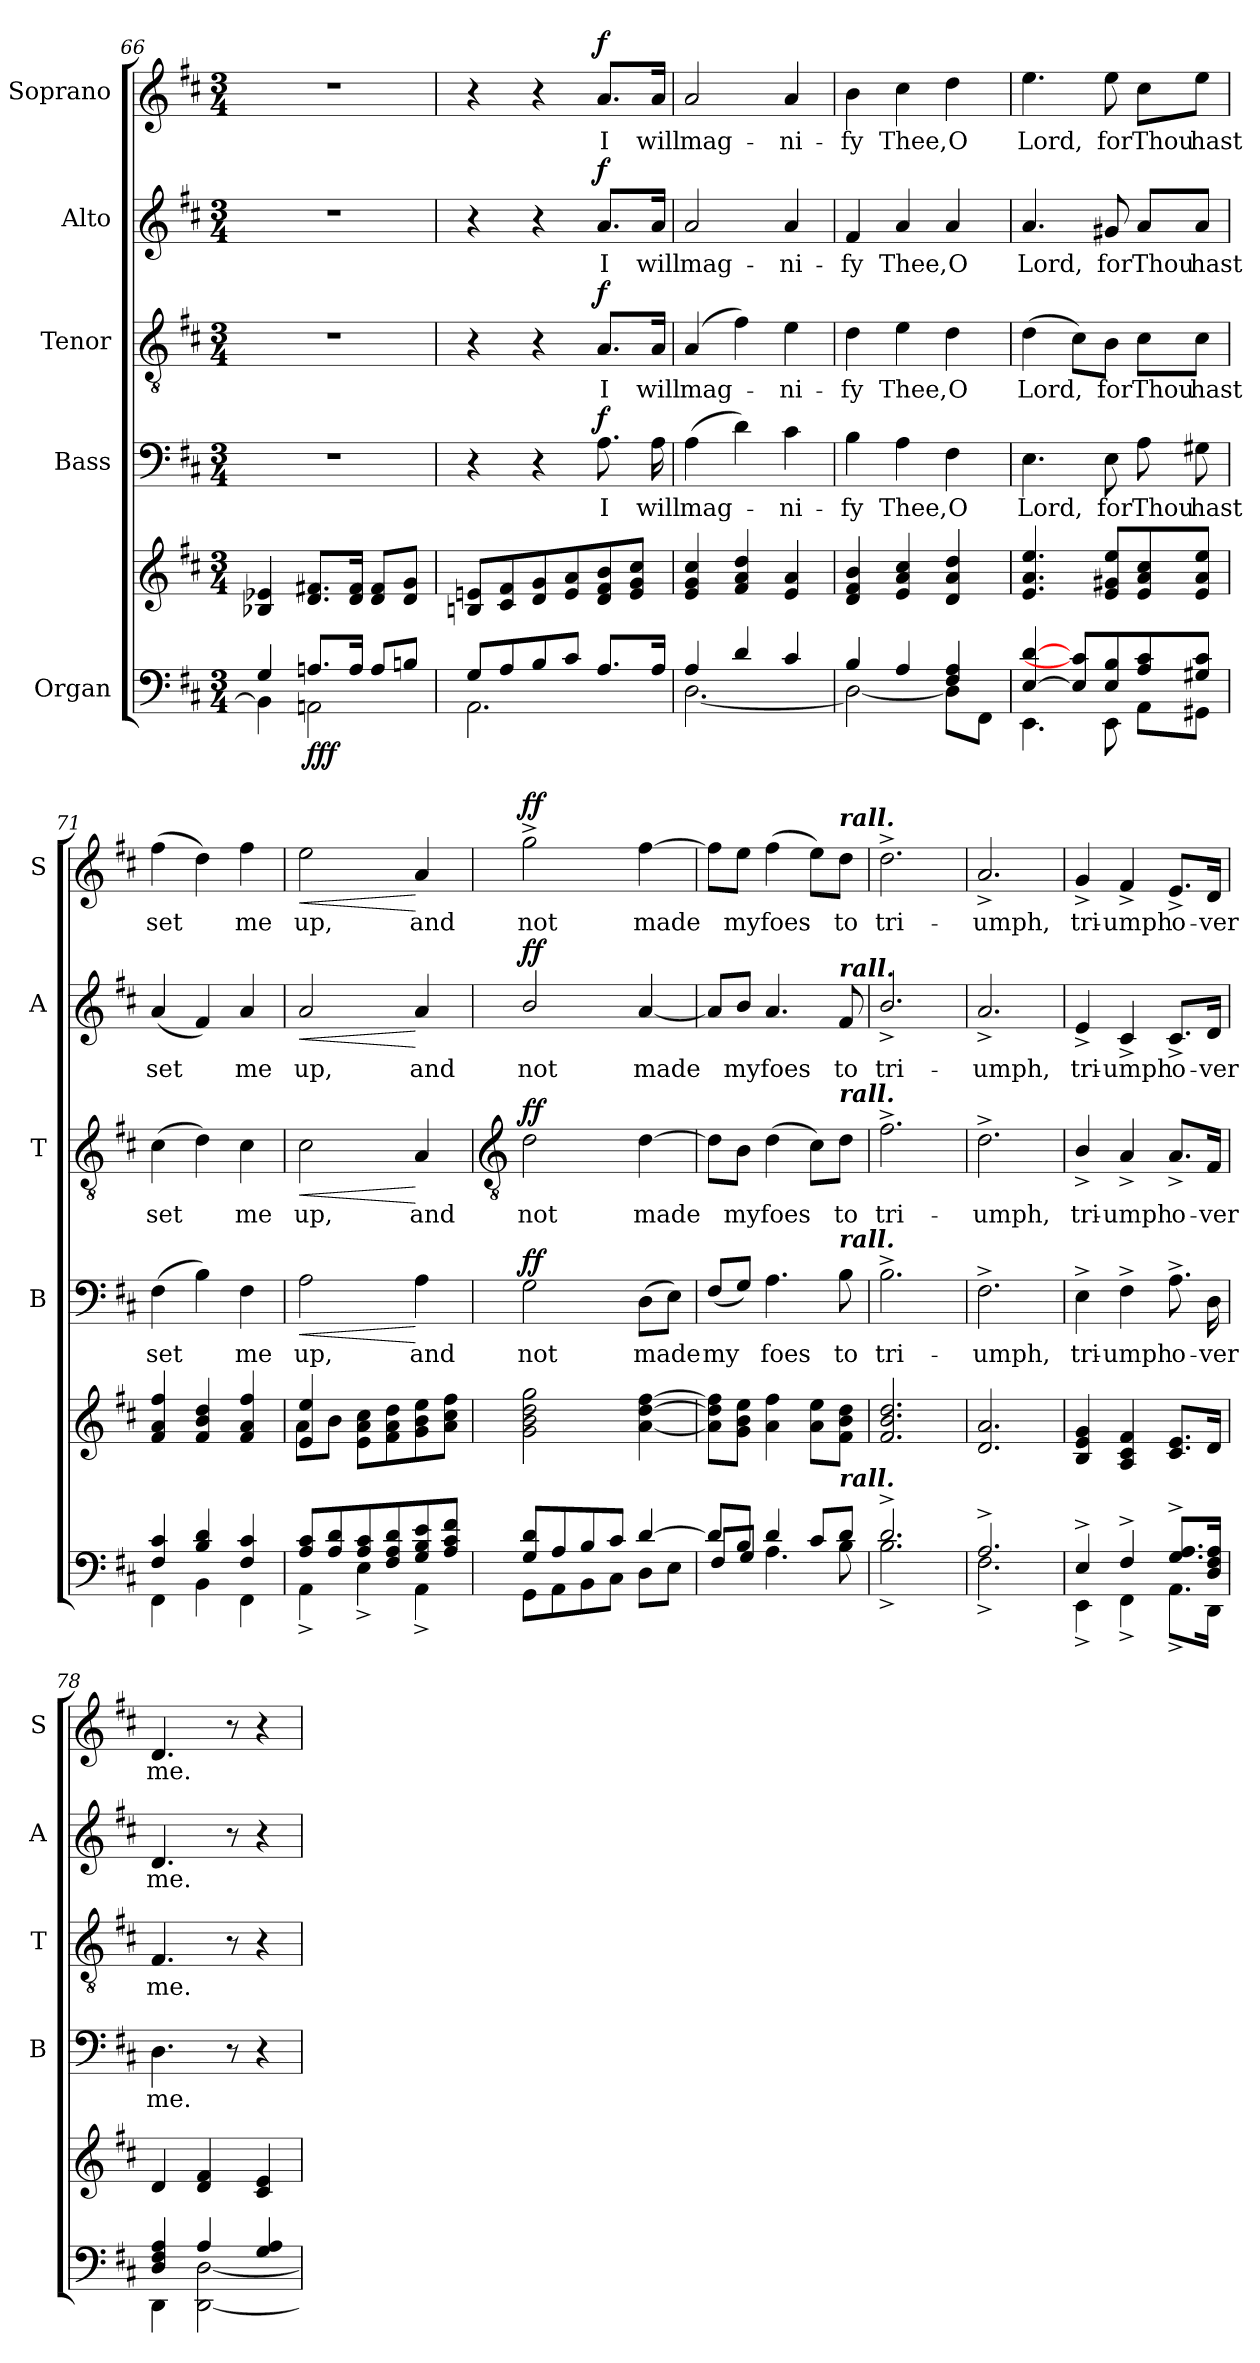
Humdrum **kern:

**kern	**kern	**dynam	**kern	**text	**dynam	**kern	**text	**dynam	**kern	**text	**dynam	**kern	**text	**dynam
*part5	*part5	*part5	*part4	*part4	*part4	*part3	*part3	*part3	*part2	*part2	*part2	*part1	*part1	*part1
*staff6	*staff5	*staff5/6	*staff4	*staff4	*staff4	*staff3	*staff3	*staff3	*staff2	*staff2	*staff2	*staff1	*staff1	*staff1
*I"Organ	*	*	*I"Bass	*	*	*I"Tenor	*	*	*I"Alto	*	*	*I"Soprano	*	*
*	*	*	*I'B	*	*	*I'T	*	*	*I'A	*	*	*I'S	*	*
!!LO:LB:g=z
*clefF4	*clefG2	*	*clefF4	*	*	*clefGv2	*	*	*clefG2	*	*	*clefG2	*	*
*k[f#c#]	*k[f#c#]	*	*k[f#c#]	*	*	*k[f#c#]	*	*	*k[f#c#]	*	*	*k[f#c#]	*	*
*D:	*D:	*	*D:	*	*	*D:	*	*	*D:	*	*	*D:	*	*
*M3/4	*M3/4	*	*M3/4	*	*	*M3/4	*	*	*M3/4	*	*	*M3/4	*	*
=66	=66	=66	=66	=66	=66	=66	=66	=66	=66	=66	=66	=66	=66	=66
*^	*^	*	*	*	*	*	*	*	*	*	*	*	*	*
!	!	!	!	!	!LO:N:vis=1	!	!	!LO:N:vis=1	!	!	!LO:N:vis=1	!	!	!LO:N:vis=1	!	!
4G/	4BB-\]	4B-X 4e-X	2.ryy	.	2.r	.	.	2.r	.	.	2.r	.	.	2.r	.	.
!	!	!	!	!LO:DY:b=2	!	!	!	!	!	!	!	!	!	!	!	!
!	!	!	!	!LO:DY:n=1:b=2	!	!	!	!	!	!	!	!	!	!	!	!
!	!	!	!	!LO:DY:n=2:b	!	!	!	!	!	!	!	!	!	!	!	!
8.An/L	2AAn\	8.d 8.f#XL	.	f f f	.	.	.	.	.	.	.	.	.	.	.	.
16A/J	.	16d 16f#J	.	.	.	.	.	.	.	.	.	.	.	.	.	.
8A/L	.	8d 8f#L	.	.	.	.	.	.	.	.	.	.	.	.	.	.
8Bn/J	.	8d 8gJ	.	.	.	.	.	.	.	.	.	.	.	.	.	.
=67	=67	=67	=67	=67	=67	=67	=67	=67	=67	=67	=67	=67	=67	=67	=67	=67
8G/L	2.AA\	8Bn 8enL	2ryy	.	4r	.	.	4r	.	.	4r	.	.	4r	.	.
8A/	.	8c# 8f#	.	.	.	.	.	.	.	.	.	.	.	.	.	.
8B/	.	8d 8g	.	.	4r	.	.	4r	.	.	4r	.	.	4r	.	.
8c#/J	.	8e 8a	.	.	.	.	.	.	.	.	.	.	.	.	.	.
!	!	!	!	!	!	!LO:LY:b	!LO:DY:b	!	!LO:LY:b	!LO:DY:b	!	!LO:LY:b	!LO:DY:b	!	!LO:LY:b	!LO:DY:b
8.A/L	.	8d 8f# 8b	8.ryy	.	8.A	I	f	8.A/L	I	f	8.a/L	I	f	8.a/L	I	f
.	.	8e 8g 8cc#J	.	.	.	.	.	.	.	.	.	.	.	.	.	.
!	!	!	!	!	!	!LO:LY:b	!	!	!LO:LY:b	!	!	!LO:LY:b	!	!	!LO:LY:b	!
16A/J	.	.	16ryy	.	16A	will	.	16A/Jk	will	.	16a/Jk	will	.	16a/Jk	will	.
=68	=68	=68	=68	=68	=68	=68	=68	=68	=68	=68	=68	=68	=68	=68	=68	=68
!	!	!	!	!	!	!LO:LY:b	!	!	!LO:LY:b	!	!	!LO:LY:b	!	!	!LO:LY:b	!
4A/	[2.D\	4e 4g 4cc#	2.ryy	.	(>4A	mag-	.	(4A	mag-	.	2a	mag-	.	2a	mag-	.
4d/	.	4f# 4a 4dd	.	.	4d)	.	.	4f#)	.	.	.	.	.	.	.	.
!	!	!	!	!	!	!LO:LY:b	!	!	!LO:LY:b	!	!	!LO:LY:b	!	!	!LO:LY:b	!
4c#/	.	4e 4a	.	.	4c#	ni-	.	4e	ni-	.	4a	-ni-	.	4a	-ni-	.
=69	=69	=69	=69	=69	=69	=69	=69	=69	=69	=69	=69	=69	=69	=69	=69	=69
!	!	!	!	!	!	!LO:LY:b	!	!	!LO:LY:b	!	!	!LO:LY:b	!	!	!LO:LY:b	!
4B/	2D\_	4d 4f# 4b	2.ryy	.	4B	-fy	.	4d	-fy	.	4f#	-fy	.	4b	-fy	.
!	!	!	!	!	!	!LO:LY:b	!	!	!LO:LY:b	!	!	!LO:LY:b	!	!	!LO:LY:b	!
4A/	.	4e 4a 4cc#	.	.	4A	Thee,	.	4e	Thee,	.	4a	Thee,	.	4cc#	Thee,	.
!	!	!	!	!	!	!LO:LY:b	!	!	!LO:LY:b	!	!	!LO:LY:b	!	!	!LO:LY:b	!
4F#/ 4A/	8D\L]	4d 4a 4dd	.	.	4F#	O	.	4d	O	.	4a	O	.	4dd	O	.
.	8FF#\J	.	.	.	.	.	.	.	.	.	.	.	.	.	.	.
=70	=70	=70	=70	=70	=70	=70	=70	=70	=70	=70	=70	=70	=70	=70	=70	=70
!	!	!	!	!	!	!LO:LY:b	!	!	!LO:LY:b	!	!	!LO:LY:b	!	!	!LO:LY:b	!
[4E/ [4d/	4.EE\	4.e 4.a 4.ee	2.ryy	.	4.E	Lord,	.	(>4d	Lord,	.	4.a	Lord,	.	4.ee	Lord,	.
8E/] 8c#/]L	.	.	.	.	.	.	.	8c#\L)	.	.	.	.	.	.	.	.
!	!	!	!	!	!	!LO:LY:b	!	!	!LO:LY:b	!	!	!LO:LY:b	!	!	!LO:LY:b	!
8E/ 8B/	8EE\	8e 8g#X 8eeL	.	.	8E	for	.	8B\J	for	.	8g#X	for	.	8ee	for	.
!	!	!	!	!	!	!LO:LY:b	!	!	!LO:LY:b	!	!	!LO:LY:b	!	!	!LO:LY:b	!
8A/ 8c#/	8AA\L	8e 8a 8cc#	.	.	8A	Thou	.	8c#\L	Thou	.	8a/L	Thou	.	8cc#\L	Thou	.
!	!	!	!	!	!	!LO:LY:b	!	!	!LO:LY:b	!	!	!LO:LY:b	!	!	!LO:LY:b	!
8G#X/ 8c#/J	8GG#X\J	8e 8a 8eeJ	.	.	8G#X	hast	.	8c#\J	hast	.	8a/J	hast	.	8ee\J	hast	.
=71	=71	=71	=71	=71	=71	=71	=71	=71	=71	=71	=71	=71	=71	=71	=71	=71
!	!	!	!	!	!	!LO:LY:b	!	!	!LO:LY:b	!	!	!LO:LY:b	!	!	!LO:LY:b	!
4F#/ 4c#/	4FF#\	4f# 4a 4ff#	2.ryy	.	(4F#	set	.	(>4c#	set	.	(<4a	set	.	(>4ff#	set	.
4B/ 4d/	4BB\	4f# 4b 4dd	.	.	4B)	.	.	4d)	.	.	4f#)	.	.	4dd)	.	.
!	!	!	!	!	!	!LO:LY:b	!	!	!LO:LY:b	!	!	!LO:LY:b	!	!	!LO:LY:b	!
4F#/ 4c#/	4FF#\	4f# 4a 4ff#	.	.	4F#	me	.	4c#	me	.	4a	me	.	4ff#	me	.
=72	=72	=72	=72	=72	=72	=72	=72	=72	=72	=72	=72	=72	=72	=72	=72	=72
!	!	!	!	!	!	!LO:LY:b	!LO:HP:b	!	!LO:LY:b	!LO:HP:b	!	!LO:LY:b	!LO:HP:b	!	!LO:LY:b	!LO:HP:b
8A/ 8c#/L	4AA^\	4e 4ee	8a\L	.	2A	up,	<	2c#	up,	<	2a	up,	<	2ee	up,	<
8A/ 8d/	.	.	8b\J	.	.	.	.	.	.	.	.	.	.	.	.	.
8A/ 8c#/	4E^\	8e 8a 8cc#L	2ryy	.	.	.	.	.	.	.	.	.	.	.	.	.
8F#/ 8A/ 8d/	.	8f# 8a 8dd	.	.	.	.	.	.	.	.	.	.	.	.	.	.
!	!	!	!	!	!	!LO:LY:b	!	!	!LO:LY:b	!	!	!LO:LY:b	!	!	!LO:LY:b	!
8G/ 8B/ 8e/	4AA^\	8g 8b 8ee	.	.	4A	and	[	4A	and	[	4a	and	[	4a	and	[
8A/ 8c#/ 8f#/J	.	8a 8cc# 8ff#J	.	.	.	.	.	.	.	.	.	.	.	.	.	.
*	*	*v	*v	*	*	*	*	*	*	*	*	*	*	*	*	*
!!LO:LB:g=z
=73	=73	=73	=73	=73	=73	=73	=73	=73	=73	=73	=73	=73	=73	=73	=73
*	*	*	*	*	*	*	*clefGv2	*	*	*	*	*	*	*	*
!	!	!	!	!	!LO:LY:b	!LO:DY:b	!	!LO:LY:b	!LO:DY:b	!	!LO:LY:b	!LO:DY:b	!	!LO:LY:b	!LO:DY:b
8G/ 8d/L	8GG\L	2g 2b 2dd 2gg	.	2G	not	ff	2d	not	ff	2b/	not	ff	2gg^	not	ff
8A/	8AA\	.	.	.	.	.	.	.	.	.	.	.	.	.	.
8B/	8BB\	.	.	.	.	.	.	.	.	.	.	.	.	.	.
8c#/J	8C#\J	.	.	.	.	.	.	.	.	.	.	.	.	.	.
!	!	!	!	!	!LO:LY:b	!	!	!LO:LY:b	!	!	!LO:LY:b	!	!	!LO:LY:b	!
[4d/	8D\L	[4a [4dd [4ff#	.	(>8DL	made	.	[4d	made	.	[4a	made	.	[4ff#	made	.
.	8E\J	.	.	8EJ)	.	.	.	.	.	.	.	.	.	.	.
=74	=74	=74	=74	=74	=74	=74	=74	=74	=74	=74	=74	=74	=74	=74	=74
!	!	!	!	!	!LO:LY:b	!	!	!	!	!	!	!	!	!	!
8d/L]	8F#\L	8a] 8dd] 8ff#]L	.	(>8F#L	my	.	8d\L]	.	.	8a/L]	.	.	8ff#\L]	.	.
!	!	!	!	!	!	!	!	!LO:LY:b	!	!	!LO:LY:b	!	!	!LO:LY:b	!
8B/J	8G/J	8g 8b 8eeJ	.	8G/J)	.	.	8B\J	my	.	8b/J	my	.	8ee\J	my	.
!	!	!	!	!	!LO:LY:b	!	!	!LO:LY:b	!	!	!LO:LY:b	!	!	!LO:LY:b	!
4d/	4.A\	4a 4ff#	.	4.A	foes	.	(>4d	foes	.	4.a	foes	.	(>4ff#	foes	.
8c#/L	.	8a 8eeL	.	.	.	.	8c#\L)	.	.	.	.	.	8ee\L)	.	.
!	!	!	!	!	!	!	!	!	!	!	!	!	!LO:TX:a:Bi:t=rall.	!	!
!	!	!	!	!	!	!	!	!	!	!LO:TX:a:Bi:t=rall.	!	!	!	!	!
!	!	!	!	!	!	!	!LO:TX:a:Bi:t=rall.	!	!	!	!	!	!	!	!
!	!	!	!	!LO:TX:a:Bi:t=rall.	!	!	!	!	!	!	!	!	!	!	!
!LO:TX:a:Bi:t=rall.	!	!	!	!	!	!	!	!	!	!	!	!	!	!	!
!	!	!	!	!	!LO:LY:b	!	!	!LO:LY:b	!	!	!LO:LY:b	!	!	!LO:LY:b	!
8d/J	8B\	8f# 8b 8ddJ	.	8B	to	.	8d\J	to	.	8f#	to	.	8dd\J	to	.
=75	=75	=75	=75	=75	=75	=75	=75	=75	=75	=75	=75	=75	=75	=75	=75
!	!	!	!	!	!LO:LY:b	!	!	!LO:LY:b	!	!	!LO:LY:b	!	!	!LO:LY:b	!
2.d^/	2.B^\	2.f# 2.b 2.dd	.	2.B^\	tri-	.	2.f#^	tri-	.	2.b^/	tri-	.	2.dd^	tri-	.
=76	=76	=76	=76	=76	=76	=76	=76	=76	=76	=76	=76	=76	=76	=76	=76
!	!	!	!	!	!LO:LY:b	!	!	!LO:LY:b	!	!	!LO:LY:b	!	!	!LO:LY:b	!
2.A^/	2.F#^\	2.d 2.a	.	2.F#^\	-umph,	.	2.d^	-umph,	.	2.a^	-umph,	.	2.a^	-umph,	.
=77	=77	=77	=77	=77	=77	=77	=77	=77	=77	=77	=77	=77	=77	=77	=77
!	!	!	!	!	!LO:LY:b	!	!	!LO:LY:b	!	!	!LO:LY:b	!	!	!LO:LY:b	!
4E^/	4EE^\	4B 4e 4g	.	4E^	tri-	.	4B^/	tri-	.	4e^	tri-	.	4g^	tri-	.
!	!	!	!	!	!LO:LY:b	!	!	!LO:LY:b	!	!	!LO:LY:b	!	!	!LO:LY:b	!
4F#^/	4FF#^\	4A 4c# 4f#	.	4F#^	-umph	.	4A^	-umph	.	4c#^	-umph	.	4f#^	-umph	.
!	!	!	!	!	!LO:LY:b	!	!	!LO:LY:b	!	!	!LO:LY:b	!	!	!LO:LY:b	!
8.G/^ 8.A/^L	8.AA^\L	8.c# 8.eL	.	8.A^	o-	.	8.A^/L	o-	.	8.c#^/L	o-	.	8.e^/L	o-	.
!	!	!	!	!	!LO:LY:b	!	!	!LO:LY:b	!	!	!LO:LY:b	!	!	!LO:LY:b	!
16D/ 16F#/ 16A/J	16DD\J	16dJ	.	16D	-ver	.	16F#/Jk	-ver	.	16d/Jk	-ver	.	16d/Jk	-ver	.
=78	=78	=78	=78	=78	=78	=78	=78	=78	=78	=78	=78	=78	=78	=78	=78
!	!	!	!	!	!LO:LY:b	!	!	!LO:LY:b	!	!	!LO:LY:b	!	!	!LO:LY:b	!
4D/ 4F#/ 4A/	4DD\	4d	.	4.D	me.	.	4.F#	me.	.	4.d	me.	.	4.d	me.	.
4A/	[2DD\ [2D\	4d 4f#	.	.	.	.	.	.	.	.	.	.	.	.	.
.	.	.	.	8r	.	.	8r	.	.	8r	.	.	8r	.	.
4G/ 4A/	.	4c# 4e	.	4r	.	.	4r	.	.	4r	.	.	4r	.	.
*v	*v	*	*	*	*	*	*	*	*	*	*	*	*	*	*
=	=	=	=	=	=	=	=	=	=	=	=	=	=	=
*-	*-	*-	*-	*-	*-	*-	*-	*-	*-	*-	*-	*-	*-	*-
